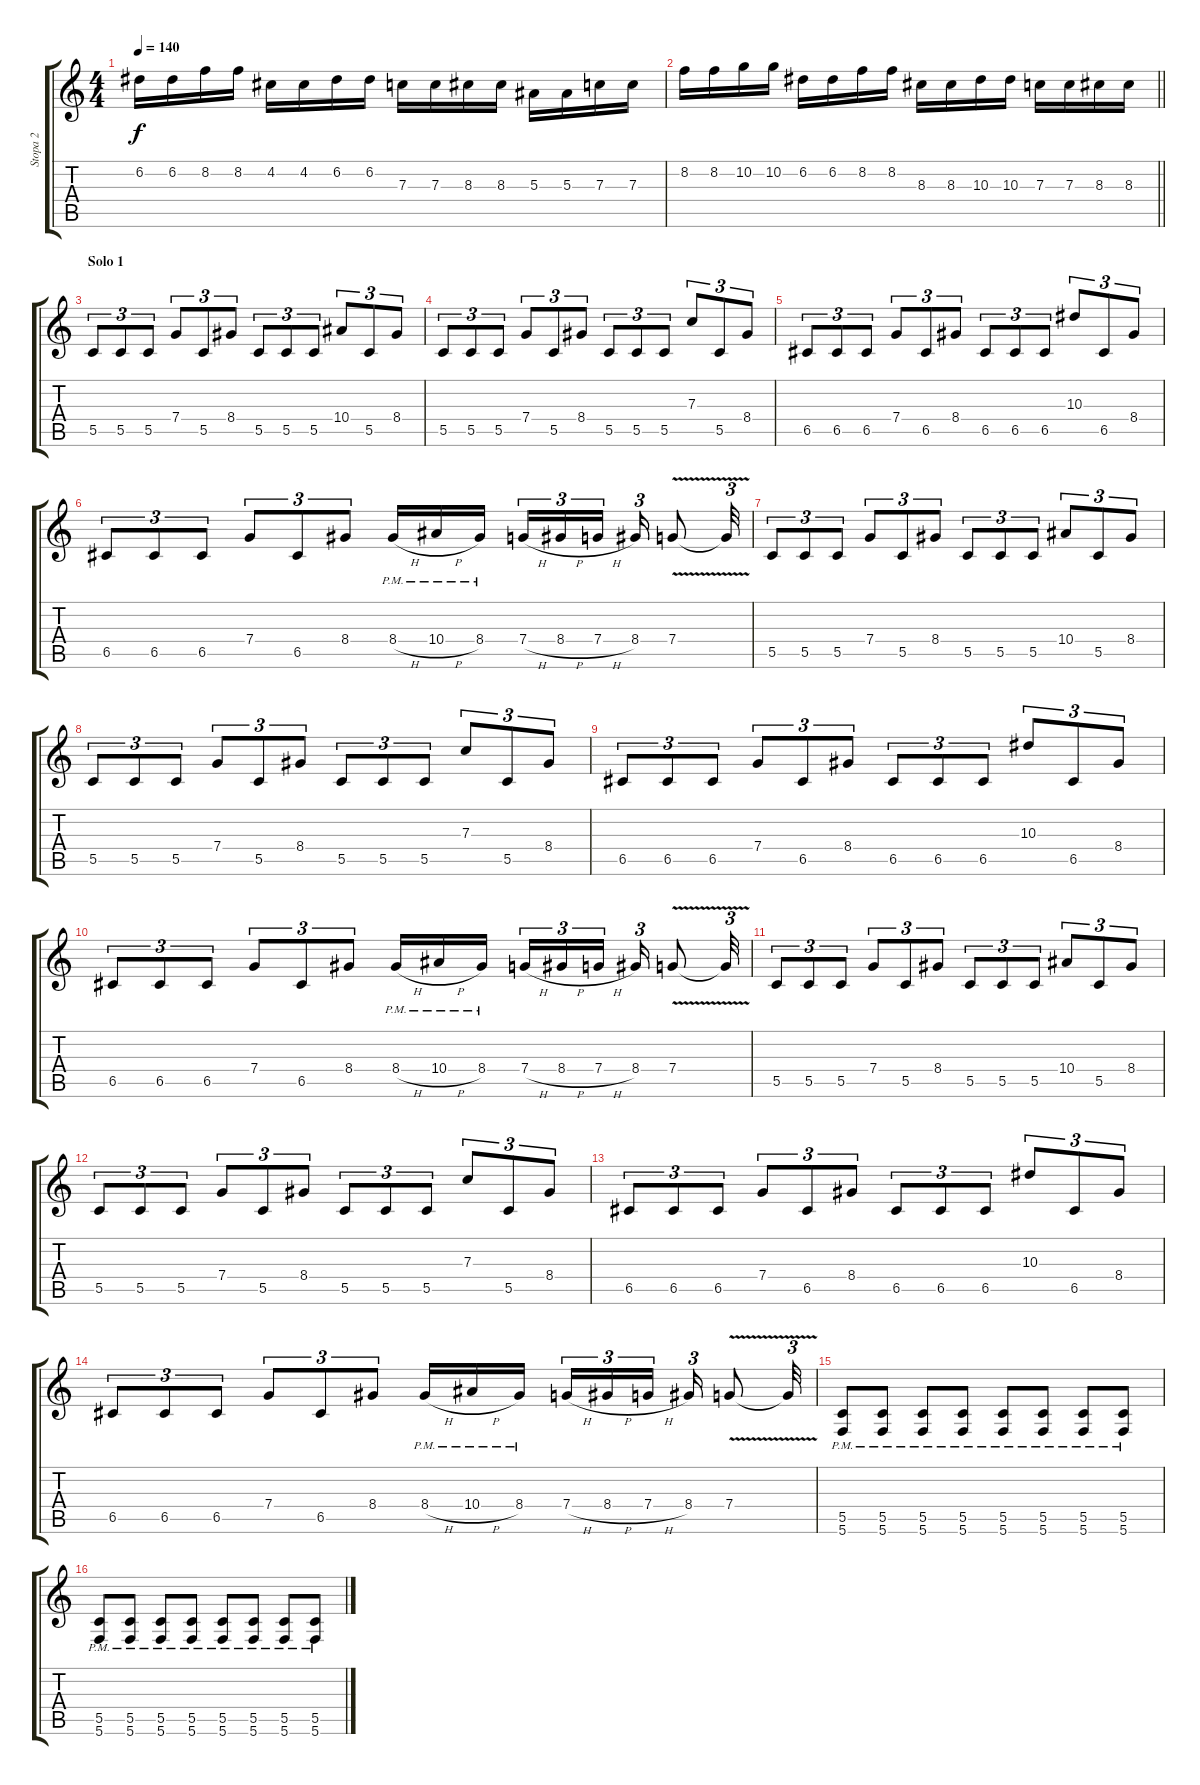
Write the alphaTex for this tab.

\track ("Stopa 2" "Stopa 2") {instrument distortionguitar}
\staff {score tabs}
\tuning (D4 A3 F3 C3 G2 C2) {hide}
\ts (4 4)
\tempo 140
\clef g2
\ks c
6.2.16{dy f} 6.2.16 8.2.16 8.2.16 4.2.16 4.2.16 6.2.16 6.2.16 7.3.16 7.3.16 8.3.16 8.3.16 5.3.16 5.3.16 7.3.16 7.3.16 |
\barLineRight lightlight
8.2.16 8.2.16 10.2.16 10.2.16 6.2.16 6.2.16 8.2.16 8.2.16 8.3.16 8.3.16 10.3.16 10.3.16 7.3.16 7.3.16 8.3.16 8.3.16 |
\section ("" "Solo 1")
5.5.8{tu (3 2)} 5.5.8{tu (3 2)} 5.5.8{tu (3 2)} 7.4.8{tu (3 2)} 5.5.8{tu (3 2)} 8.4.8{tu (3 2)} 5.5.8{tu (3 2)} 5.5.8{tu (3 2)} 5.5.8{tu (3 2)} 10.4.8{tu (3 2)} 5.5.8{tu (3 2)} 8.4.8{tu (3 2)} |
5.5.8{tu (3 2)} 5.5.8{tu (3 2)} 5.5.8{tu (3 2)} 7.4.8{tu (3 2)} 5.5.8{tu (3 2)} 8.4.8{tu (3 2)} 5.5.8{tu (3 2)} 5.5.8{tu (3 2)} 5.5.8{tu (3 2)} 7.3.8{tu (3 2)} 5.5.8{tu (3 2)} 8.4.8{tu (3 2)} |
6.5.8{tu (3 2)} 6.5.8{tu (3 2)} 6.5.8{tu (3 2)} 7.4.8{tu (3 2)} 6.5.8{tu (3 2)} 8.4.8{tu (3 2)} 6.5.8{tu (3 2)} 6.5.8{tu (3 2)} 6.5.8{tu (3 2)} 10.3.8{tu (3 2)} 6.5.8{tu (3 2)} 8.4.8{tu (3 2)} |
6.5.8{tu (3 2)} 6.5.8{tu (3 2)} 6.5.8{tu (3 2)} 7.4.8{tu (3 2)} 6.5.8{tu (3 2)} 8.4.8{tu (3 2)} 8.4{h pm}.16 10.4{h pm}.16 8.4{pm}.16{beam splitsecondary} 7.4{h}.16{tu (3 2)} 8.4{h}.16{tu (3 2)} 7.4{h}.16{tu (3 2) beam splitsecondary} 8.4.16{tu (3 2)} 7.4{v}.8 7.4{t}.32{tu (3 2)} |
5.5.8{tu (3 2)} 5.5.8{tu (3 2)} 5.5.8{tu (3 2)} 7.4.8{tu (3 2)} 5.5.8{tu (3 2)} 8.4.8{tu (3 2)} 5.5.8{tu (3 2)} 5.5.8{tu (3 2)} 5.5.8{tu (3 2)} 10.4.8{tu (3 2)} 5.5.8{tu (3 2)} 8.4.8{tu (3 2)} |
5.5.8{tu (3 2)} 5.5.8{tu (3 2)} 5.5.8{tu (3 2)} 7.4.8{tu (3 2)} 5.5.8{tu (3 2)} 8.4.8{tu (3 2)} 5.5.8{tu (3 2)} 5.5.8{tu (3 2)} 5.5.8{tu (3 2)} 7.3.8{tu (3 2)} 5.5.8{tu (3 2)} 8.4.8{tu (3 2)} |
6.5.8{tu (3 2)} 6.5.8{tu (3 2)} 6.5.8{tu (3 2)} 7.4.8{tu (3 2)} 6.5.8{tu (3 2)} 8.4.8{tu (3 2)} 6.5.8{tu (3 2)} 6.5.8{tu (3 2)} 6.5.8{tu (3 2)} 10.3.8{tu (3 2)} 6.5.8{tu (3 2)} 8.4.8{tu (3 2)} |
6.5.8{tu (3 2)} 6.5.8{tu (3 2)} 6.5.8{tu (3 2)} 7.4.8{tu (3 2)} 6.5.8{tu (3 2)} 8.4.8{tu (3 2)} 8.4{h pm}.16 10.4{h pm}.16 8.4{pm}.16{beam splitsecondary} 7.4{h}.16{tu (3 2)} 8.4{h}.16{tu (3 2)} 7.4{h}.16{tu (3 2) beam splitsecondary} 8.4.16{tu (3 2)} 7.4{v}.8 7.4{t}.32{tu (3 2)} |
5.5.8{tu (3 2)} 5.5.8{tu (3 2)} 5.5.8{tu (3 2)} 7.4.8{tu (3 2)} 5.5.8{tu (3 2)} 8.4.8{tu (3 2)} 5.5.8{tu (3 2)} 5.5.8{tu (3 2)} 5.5.8{tu (3 2)} 10.4.8{tu (3 2)} 5.5.8{tu (3 2)} 8.4.8{tu (3 2)} |
5.5.8{tu (3 2)} 5.5.8{tu (3 2)} 5.5.8{tu (3 2)} 7.4.8{tu (3 2)} 5.5.8{tu (3 2)} 8.4.8{tu (3 2)} 5.5.8{tu (3 2)} 5.5.8{tu (3 2)} 5.5.8{tu (3 2)} 7.3.8{tu (3 2)} 5.5.8{tu (3 2)} 8.4.8{tu (3 2)} |
6.5.8{tu (3 2)} 6.5.8{tu (3 2)} 6.5.8{tu (3 2)} 7.4.8{tu (3 2)} 6.5.8{tu (3 2)} 8.4.8{tu (3 2)} 6.5.8{tu (3 2)} 6.5.8{tu (3 2)} 6.5.8{tu (3 2)} 10.3.8{tu (3 2)} 6.5.8{tu (3 2)} 8.4.8{tu (3 2)} |
6.5.8{tu (3 2)} 6.5.8{tu (3 2)} 6.5.8{tu (3 2)} 7.4.8{tu (3 2)} 6.5.8{tu (3 2)} 8.4.8{tu (3 2)} 8.4{h pm}.16 10.4{h pm}.16 8.4{pm}.16{beam splitsecondary} 7.4{h}.16{tu (3 2)} 8.4{h}.16{tu (3 2)} 7.4{h}.16{tu (3 2) beam splitsecondary} 8.4.16{tu (3 2)} 7.4{v}.8 7.4{t}.32{tu (3 2)} |
(5.5{pm} 5.6{pm}).8 (5.5{pm} 5.6{pm}).8 (5.5{pm} 5.6{pm}).8 (5.5{pm} 5.6{pm}).8 (5.5{pm} 5.6{pm}).8 (5.5{pm} 5.6{pm}).8 (5.5{pm} 5.6{pm}).8 (5.5{pm} 5.6{pm}).8 |
(5.5{pm} 5.6{pm}).8 (5.5{pm} 5.6{pm}).8 (5.5{pm} 5.6{pm}).8 (5.5{pm} 5.6{pm}).8 (5.5{pm} 5.6{pm}).8 (5.5{pm} 5.6{pm}).8 (5.5{pm} 5.6{pm}).8 (5.5{pm} 5.6{pm}).8
